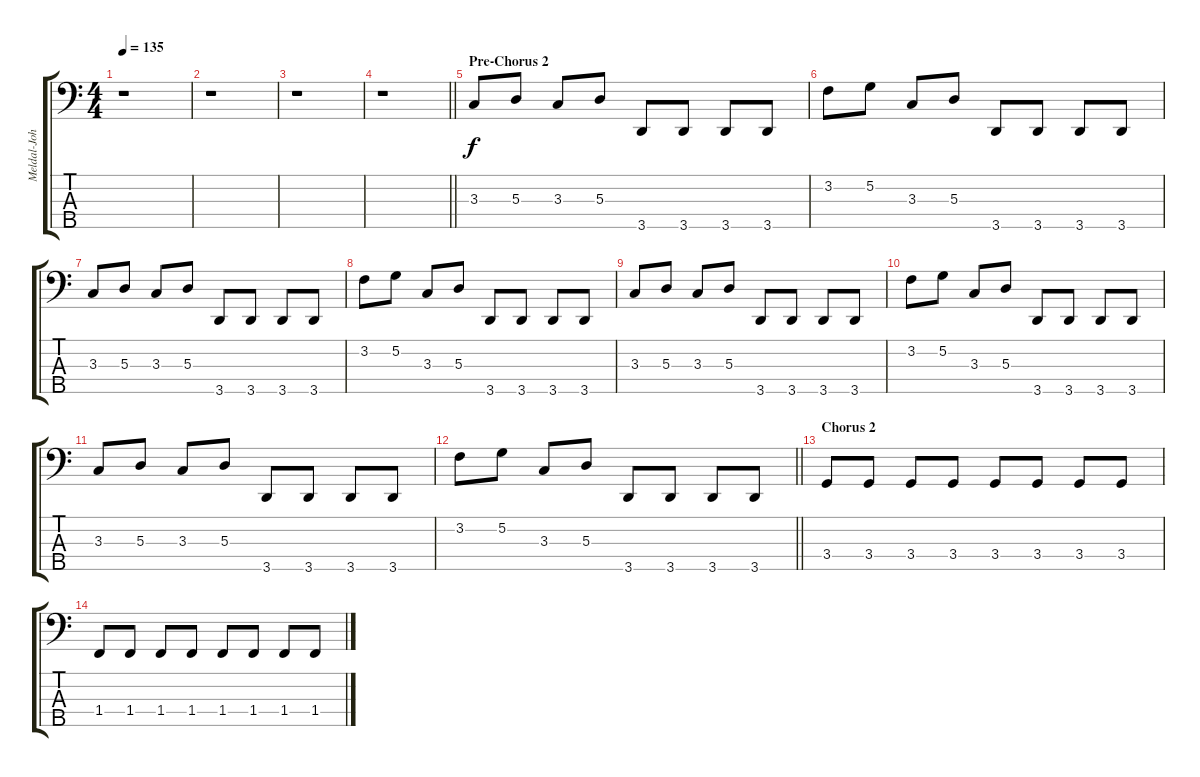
\track ("Meldal-Johnsen" "Meldal-Joh") {instrument electricbasspick}
\staff {score tabs}
\tuning (G2 D2 A1 E1 B0) {hide}
\ts (4 4)
\tempo 135
\clef f4
\ks c
r.1{dy f} |
r.1 |
r.1 |
\barLineRight lightlight
r.1 |
\section ("" "Pre-Chorus 2")
3.3.8 5.3.8 3.3.8 5.3.8 3.5.8 3.5.8 3.5.8 3.5.8 |
3.2.8 5.2.8 3.3.8 5.3.8 3.5.8 3.5.8 3.5.8 3.5.8 |
3.3.8 5.3.8 3.3.8 5.3.8 3.5.8 3.5.8 3.5.8 3.5.8 |
3.2.8 5.2.8 3.3.8 5.3.8 3.5.8 3.5.8 3.5.8 3.5.8 |
3.3.8 5.3.8 3.3.8 5.3.8 3.5.8 3.5.8 3.5.8 3.5.8 |
3.2.8 5.2.8 3.3.8 5.3.8 3.5.8 3.5.8 3.5.8 3.5.8 |
3.3.8 5.3.8 3.3.8 5.3.8 3.5.8 3.5.8 3.5.8 3.5.8 |
\barLineRight lightlight
3.2.8 5.2.8 3.3.8 5.3.8 3.5.8 3.5.8 3.5.8 3.5.8 |
\section ("" "Chorus 2")
3.4.8 3.4.8 3.4.8 3.4.8 3.4.8 3.4.8 3.4.8 3.4.8 |
1.4.8 1.4.8 1.4.8 1.4.8 1.4.8 1.4.8 1.4.8 1.4.8
